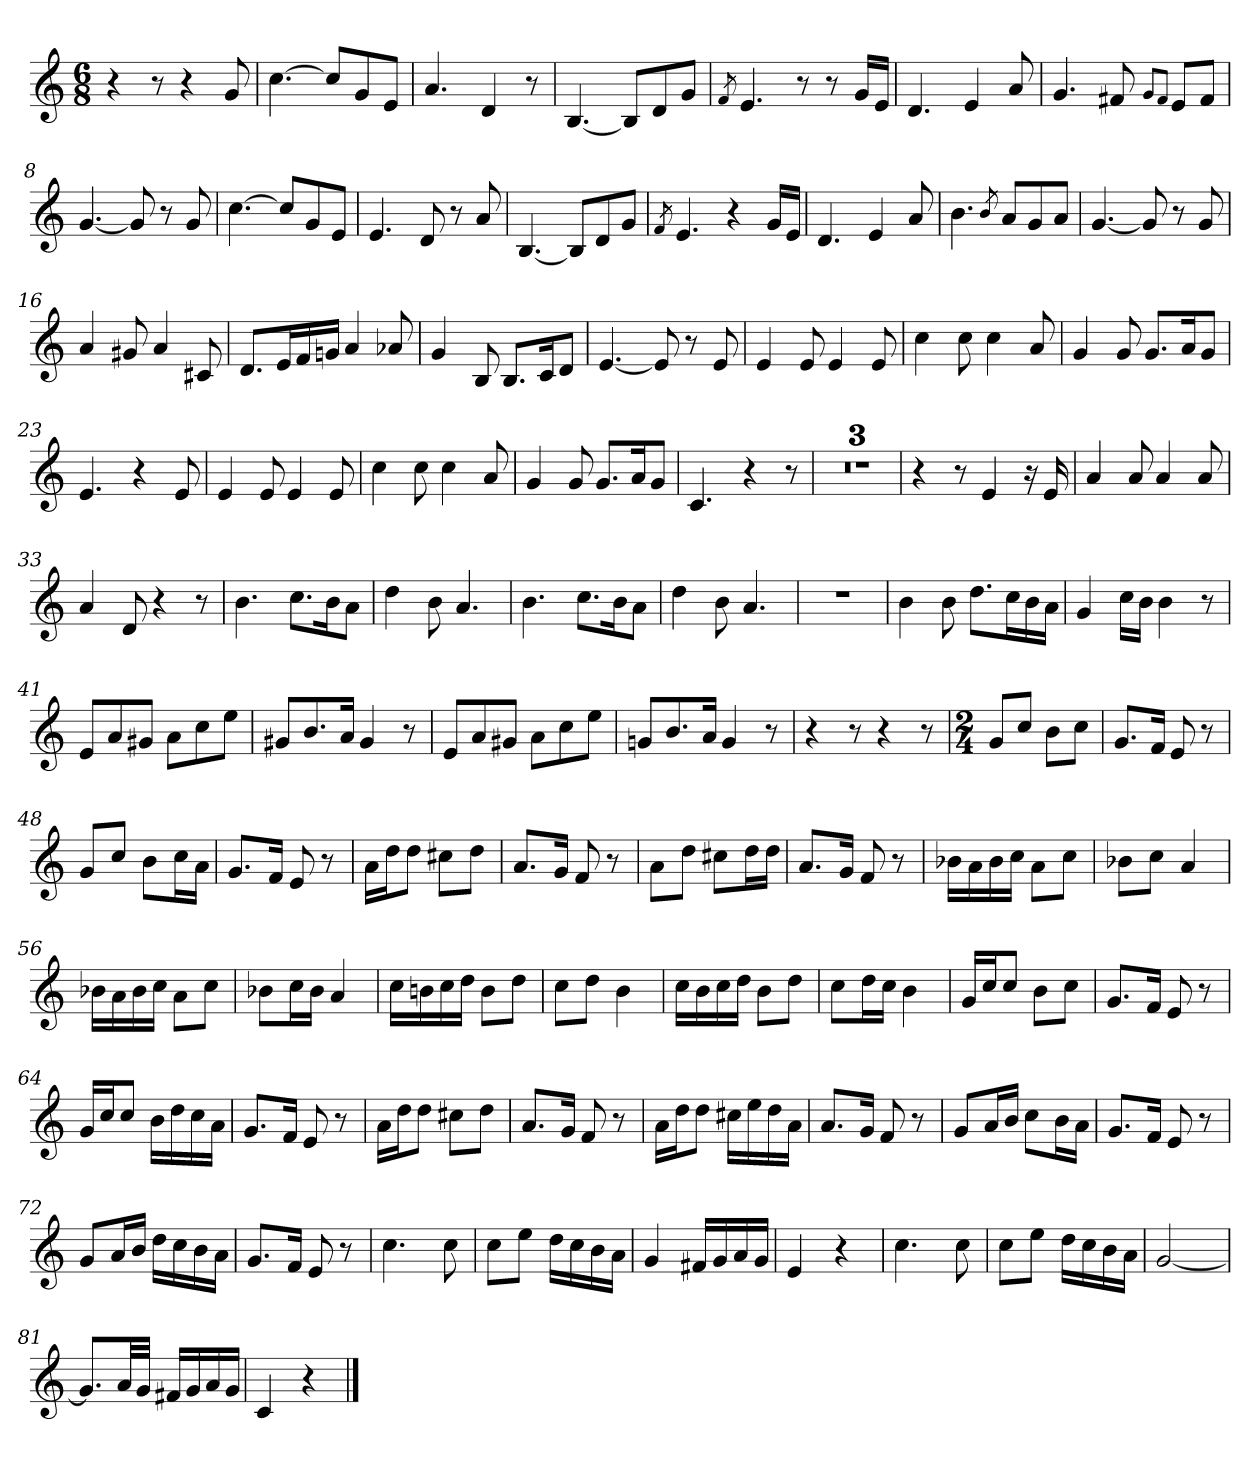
**kern
*part1
*staff1
*clefG2
*k[]
*M6/8
=1
4r
8r
4r
8g/
=2
[4.cc\
8cc/L]
8g/
8e/J
=3
4.a/
4d/
8r
=4
[4.B/
8B/L]
8d/
8g/J
=5
8qf/
4.e/
8r
8r
16g/LL
16e/JJ
=6
4.d/
4e/
8a/
=7
4.g/
8f#X/
8qg/L
8qf#/J
8e/L
8f#/J
=8
[4.g/
8g/]
8r
8g/
=9
[4.cc\
8cc/L]
8g/
8e/J
!!LO:LB:g=z
=10
4.e/
8d/
8r
8a/
=11
[4.B/
8B/L]
8d/
8g/J
=12
8qf/
4.e/
4r
16g/LL
16e/JJ
=13
4.d/
4e/
8a/
=14
4.b\
8qb/
8a/L
8g/
8a/J
=15
[4.g/
8g/]
8r
8g/
=16
4a/
8g#X/
4a/
8c#X/
=17
8.d/L
16e/L
16f/
16gn/JJ
4a/
8a-X/
!!LO:LB:g=z
=18
4g/
8B/
8.B/L
16c/K
8d/J
=19
[4.e/
8e/]
8r
8e/
=20
4e/
8e/
4e/
8e/
=21
4cc\
8cc\
4cc\
8a/
=22
4g/
8g/
8.g/L
16a/K
8g/J
=23
4.e/
4r
8e/
=24
4e/
8e/
4e/
8e/
=25
4cc\
8cc\
4cc\
8a/
=26
4g/
8g/
8.g/L
16a/K
8g/J
=27
4.c/
4r
8r
!!LO:LB:g=z
=28
2.r
=29
2.r
=30
2.r
=31
4r
8r
4e/
16r
16e/
=32
4a/
8a/
4a/
8a/
=33
4a/
8d/
4r
8r
=34
4.b\
8.cc\L
16b\K
8a\J
=35
4dd\
8b\
4.a/
=36
4.b\
8.cc\L
16b\K
8a\J
=37
4dd\
8b\
4.a/
=38
2.r
=39
4b\
8b\
8.dd\L
16cc\L
16b\
16a\JJ
!!LO:LB:g=z
=40
4g/
16cc\LL
16b\JJ
4b\
8r
=41
8e/L
8a/
8g#X/J
8a\L
8cc\
8ee\J
=42
8g#X/L
8.b/
16a/Jk
4g#/
8r
=43
8e/L
8a/
8g#X/J
8a\L
8cc\
8ee\J
=44
8gn/L
8.b/
16a/Jk
4g/
8r
=45
4r
8r
4r
8r
=46
*M2/4
8g/L
8cc/J
8b\L
8cc\J
=47
8.g/L
16f/Jk
8e/
8r
=48
8g/L
8cc/J
8b\L
16cc\L
16a\JJ
!!LO:LB:g=z
=49
8.g/L
16f/Jk
8e/
8r
=50
16a\LL
16dd\J
8dd\J
8cc#X\L
8dd\J
=51
8.a/L
16g/Jk
8f/
8r
=52
8a\L
8dd\J
8cc#X\L
16dd\L
16dd\JJ
=53
8.a/L
16g/Jk
8f/
8r
=54
16b-X\LL
16a\
16b-\
16cc\JJ
8a\L
8cc\J
=55
8b-X\L
8cc\J
4a/
=56
16b-X\LL
16a\
16b-\
16cc\JJ
8a\L
8cc\J
=57
8b-X\L
16cc\L
16b-\JJ
4a/
!!LO:LB:g=z
=58
16cc\LL
16bn\
16cc\
16dd\JJ
8b\L
8dd\J
=59
8cc\L
8dd\J
4b\
=60
16cc\LL
16b\
16cc\
16dd\JJ
8b\L
8dd\J
=61
8cc\L
16dd\L
16cc\JJ
4b\
=62
16g/LL
16cc/J
8cc/J
8b\L
8cc\J
=63
8.g/L
16f/Jk
8e/
8r
=64
16g/LL
16cc/J
8cc/J
16b\LL
16dd\
16cc\
16a\JJ
=65
8.g/L
16f/Jk
8e/
8r
=66
16a\LL
16dd\J
8dd\J
8cc#X\L
8dd\J
!!LO:LB:g=z
=67
8.a/L
16g/Jk
8f/
8r
=68
16a\LL
16dd\J
8dd\J
16cc#X\LL
16ee\
16dd\
16a\JJ
=69
8.a/L
16g/Jk
8f/
8r
=70
8g/L
16a/L
16b/JJ
8cc\L
16b\L
16a\JJ
=71
8.g/L
16f/Jk
8e/
8r
=72
8g/L
16a/L
16b/JJ
16dd\LL
16cc\
16b\
16a\JJ
=73
8.g/L
16f/Jk
8e/
8r
=74
4.cc\
8cc\
=75
8cc\L
8ee\J
16dd\LL
16cc\
16b\
16a\JJ
!!LO:LB:g=z
=76
4g/
16f#X/LL
16g/
16a/
16g/JJ
=77
4e/
4r
=78
4.cc\
8cc\
=79
8cc\L
8ee\J
16dd\LL
16cc\
16b\
16a\JJ
=80
[2g/
=81
8.g/L]
32a/LL
32g/JJJ
16f#X/LL
16g/
16a/
16g/JJ
=82
4c/
4r
==
*-
